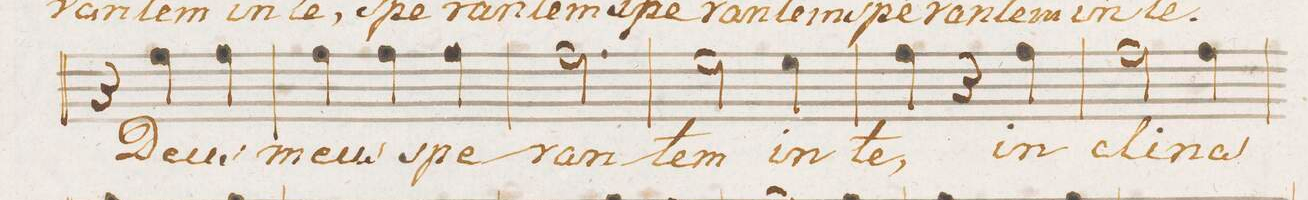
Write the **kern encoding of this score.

**kern	**text
*I"Alto.	*
*clefC3	*
*k[f#]	*
*M3/4	*
4r	.
4g\	De-
4g\	-us
=38	=38
4g\	me-
4g\	-us
4g\	spe-
=39	=39
2.g\	-ran-
=40	=40
2f#\	-tem
4f#\	in
=41	=41
4g\	te,
4r	.
4g\	in-
=42	=42
2g\	-cli-
4g\	-na
=43	=43
*-	*-
